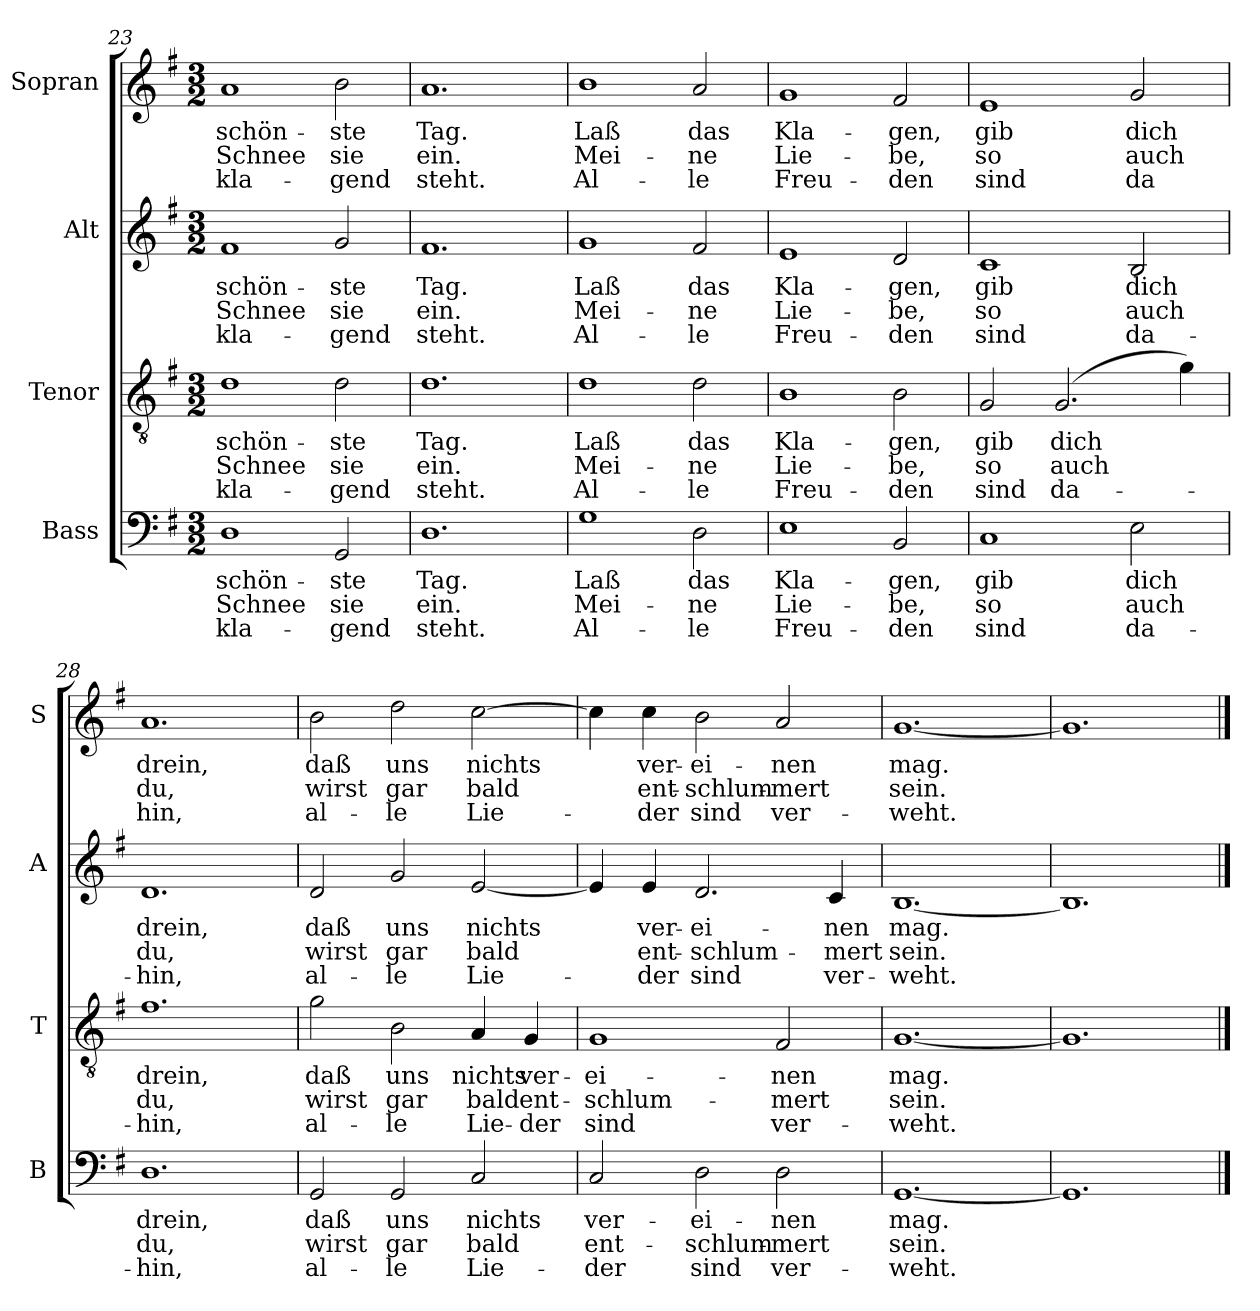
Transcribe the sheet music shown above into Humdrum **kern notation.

**kern	**text	**text	**text	**kern	**text	**text	**text	**kern	**text	**text	**text	**kern	**text	**text	**text
*part4	*part4	*part4	*part4	*part3	*part3	*part3	*part3	*part2	*part2	*part2	*part2	*part1	*part1	*part1	*part1
*staff4	*staff4	*staff4	*staff4	*staff3	*staff3	*staff3	*staff3	*staff2	*staff2	*staff2	*staff2	*staff1	*staff1	*staff1	*staff1
*I"Bass	*	*	*	*I"Tenor	*	*	*	*I"Alt	*	*	*	*I"Sopran	*	*	*
*I'B	*	*	*	*I'T	*	*	*	*I'A	*	*	*	*I'S	*	*	*
*clefF4	*	*	*	*clefGv2	*	*	*	*clefG2	*	*	*	*clefG2	*	*	*
*k[f#]	*	*	*	*k[f#]	*	*	*	*k[f#]	*	*	*	*k[f#]	*	*	*
*G:	*	*	*	*G:	*	*	*	*G:	*	*	*	*G:	*	*	*
*M3/2	*	*	*	*M3/2	*	*	*	*M3/2	*	*	*	*M3/2	*	*	*
=23	=23	=23	=23	=23	=23	=23	=23	=23	=23	=23	=23	=23	=23	=23	=23
!	!LO:LY:b	!LO:LY:b	!LO:LY:b	!	!LO:LY:b	!LO:LY:b	!LO:LY:b	!	!LO:LY:b	!LO:LY:b	!LO:LY:b	!	!LO:LY:b	!LO:LY:b	!LO:LY:b
1D	-schön-	Schnee	kla-	1d	-schön-	Schnee	kla-	1f#	-schön-	Schnee	kla-	1a	-schön-	Schnee	kla-
!	!LO:LY:b	!LO:LY:b	!LO:LY:b	!	!LO:LY:b	!LO:LY:b	!LO:LY:b	!	!LO:LY:b	!LO:LY:b	!LO:LY:b	!	!LO:LY:b	!LO:LY:b	!LO:LY:b
2GG/	-ste	sie	-gend	2d\	-ste	sie	-gend	2g/	-ste	sie	-gend	2b\	-ste	sie	-gend
=24	=24	=24	=24	=24	=24	=24	=24	=24	=24	=24	=24	=24	=24	=24	=24
!	!LO:LY:b	!LO:LY:b	!LO:LY:b	!	!LO:LY:b	!LO:LY:b	!LO:LY:b	!	!LO:LY:b	!LO:LY:b	!LO:LY:b	!	!LO:LY:b	!LO:LY:b	!LO:LY:b
1.D	Tag.	ein.	steht.	1.d	Tag.	ein.	steht.	1.f#	Tag.	ein.	steht.	1.a	Tag.	ein.	steht.
=25	=25	=25	=25	=25	=25	=25	=25	=25	=25	=25	=25	=25	=25	=25	=25
!	!LO:LY:b	!LO:LY:b	!LO:LY:b	!	!LO:LY:b	!LO:LY:b	!LO:LY:b	!	!LO:LY:b	!LO:LY:b	!LO:LY:b	!	!LO:LY:b	!LO:LY:b	!LO:LY:b
1G	Laß	Mei-	Al-	1d	Laß	Mei-	Al-	1g	Laß	Mei-	Al-	1b	Laß	Mei-	Al-
!	!LO:LY:b	!LO:LY:b	!LO:LY:b	!	!LO:LY:b	!LO:LY:b	!LO:LY:b	!	!LO:LY:b	!LO:LY:b	!LO:LY:b	!	!LO:LY:b	!LO:LY:b	!LO:LY:b
2D\	das	-ne	-le	2d\	das	-ne	-le	2f#/	das	-ne	-le	2a/	das	-ne	-le
!!LO:LB:g=z
=26	=26	=26	=26	=26	=26	=26	=26	=26	=26	=26	=26	=26	=26	=26	=26
!	!LO:LY:b	!LO:LY:b	!LO:LY:b	!	!LO:LY:b	!LO:LY:b	!LO:LY:b	!	!LO:LY:b	!LO:LY:b	!LO:LY:b	!	!LO:LY:b	!LO:LY:b	!LO:LY:b
1E	Kla-	Lie-	Freu-	1B	Kla-	Lie-	Freu-	1e	Kla-	Lie-	Freu-	1g	Kla-	Lie-	Freu-
!	!LO:LY:b	!LO:LY:b	!LO:LY:b	!	!LO:LY:b	!LO:LY:b	!LO:LY:b	!	!LO:LY:b	!LO:LY:b	!LO:LY:b	!	!LO:LY:b	!LO:LY:b	!LO:LY:b
2BB/	-gen,	-be,	-den	2B\	-gen,	-be,	-den	2d/	-gen,	-be,	-den	2f#/	-gen,	-be,	-den
=27	=27	=27	=27	=27	=27	=27	=27	=27	=27	=27	=27	=27	=27	=27	=27
!	!LO:LY:b	!LO:LY:b	!LO:LY:b	!	!LO:LY:b	!LO:LY:b	!LO:LY:b	!	!LO:LY:b	!LO:LY:b	!LO:LY:b	!	!LO:LY:b	!LO:LY:b	!LO:LY:b
1C	gib	so	sind	2G/	gib	so	sind	1c	gib	so	sind	1e	gib	so	sind
!	!	!	!	!	!LO:LY:b	!LO:LY:b	!LO:LY:b	!	!	!	!	!	!	!	!
.	.	.	.	(>2.G/	dich	auch	da-	.	.	.	.	.	.	.	.
!	!LO:LY:b	!LO:LY:b	!LO:LY:b	!	!	!	!	!	!LO:LY:b	!LO:LY:b	!LO:LY:b	!	!LO:LY:b	!LO:LY:b	!LO:LY:b
2E\	dich	auch	da-	.	.	.	.	2B/	dich	auch	da-	2g/	dich	auch	da
.	.	.	.	4g\)	.	.	.	.	.	.	.	.	.	.	.
=28	=28	=28	=28	=28	=28	=28	=28	=28	=28	=28	=28	=28	=28	=28	=28
!	!LO:LY:b	!LO:LY:b	!LO:LY:b	!	!LO:LY:b	!LO:LY:b	!LO:LY:b	!	!LO:LY:b	!LO:LY:b	!LO:LY:b	!	!LO:LY:b	!LO:LY:b	!LO:LY:b
1.D	drein,	du,	-hin,	1.f#	drein,	du,	-hin,	1.d	drein,	du,	-hin,	1.a	drein,	du,	hin,
=29	=29	=29	=29	=29	=29	=29	=29	=29	=29	=29	=29	=29	=29	=29	=29
!	!LO:LY:b	!LO:LY:b	!LO:LY:b	!	!LO:LY:b	!LO:LY:b	!LO:LY:b	!	!LO:LY:b	!LO:LY:b	!LO:LY:b	!	!LO:LY:b	!LO:LY:b	!LO:LY:b
2GG/	daß	wirst	al-	2g\	daß	wirst	al-	2d/	daß	wirst	al-	2b\	daß	wirst	al-
!	!LO:LY:b	!LO:LY:b	!LO:LY:b	!	!LO:LY:b	!LO:LY:b	!LO:LY:b	!	!LO:LY:b	!LO:LY:b	!LO:LY:b	!	!LO:LY:b	!LO:LY:b	!LO:LY:b
2GG/	uns	gar	-le	2B\	uns	gar	-le	2g/	uns	gar	-le	2dd\	uns	gar	-le
!	!LO:LY:b	!LO:LY:b	!LO:LY:b	!	!LO:LY:b	!LO:LY:b	!LO:LY:b	!	!LO:LY:b	!LO:LY:b	!LO:LY:b	!	!LO:LY:b	!LO:LY:b	!LO:LY:b
2C/	nichts	bald	Lie-	4A/	nichts	bald	Lie-	[2e/	nichts	bald	Lie-	[2cc\	nichts	bald	Lie-
!	!	!	!	!	!LO:LY:b	!LO:LY:b	!LO:LY:b	!	!	!	!	!	!	!	!
.	.	.	.	4G/	ver-	ent-	-der	.	.	.	.	.	.	.	.
=30	=30	=30	=30	=30	=30	=30	=30	=30	=30	=30	=30	=30	=30	=30	=30
!	!LO:LY:b	!LO:LY:b	!LO:LY:b	!	!LO:LY:b	!LO:LY:b	!LO:LY:b	!	!	!	!	!	!	!	!
2C/	ver-	ent-	-der	1G	-ei-	-schlum-	sind	4e/]	.	.	.	4cc\]	.	.	.
!	!	!	!	!	!	!	!	!	!LO:LY:b	!LO:LY:b	!LO:LY:b	!	!LO:LY:b	!LO:LY:b	!LO:LY:b
.	.	.	.	.	.	.	.	4e/	ver-	ent-	-der	4cc\	ver-	ent-	-der
!	!LO:LY:b	!LO:LY:b	!LO:LY:b	!	!	!	!	!	!LO:LY:b	!LO:LY:b	!LO:LY:b	!	!LO:LY:b	!LO:LY:b	!LO:LY:b
2D\	-ei-	-schlum-	sind	.	.	.	.	2.d/	-ei-	-schlum-	sind	2b\	-ei-	-schlum-	sind
!	!LO:LY:b	!LO:LY:b	!LO:LY:b	!	!LO:LY:b	!LO:LY:b	!LO:LY:b	!	!	!	!	!	!LO:LY:b	!LO:LY:b	!LO:LY:b
2D\	-nen	-mert	ver-	2F#/	-nen	-mert	ver-	.	.	.	.	2a/	-nen	-mert	ver-
!	!	!	!	!	!	!	!	!	!LO:LY:b	!LO:LY:b	!LO:LY:b	!	!	!	!
.	.	.	.	.	.	.	.	4c/	-nen	-mert	ver-	.	.	.	.
=31	=31	=31	=31	=31	=31	=31	=31	=31	=31	=31	=31	=31	=31	=31	=31
!	!LO:LY:b	!LO:LY:b	!LO:LY:b	!	!LO:LY:b	!LO:LY:b	!LO:LY:b	!	!LO:LY:b	!LO:LY:b	!LO:LY:b	!	!LO:LY:b	!LO:LY:b	!LO:LY:b
[1.GG	mag.	sein.	-weht.	[1.G	mag.	sein.	-weht.	[1.B	mag.	sein.	-weht.	[1.g	mag.	sein.	-weht.
=32	=32	=32	=32	=32	=32	=32	=32	=32	=32	=32	=32	=32	=32	=32	=32
1.GG]	.	.	.	1.G]	.	.	.	1.B]	.	.	.	1.g]	.	.	.
==	==	==	==	==	==	==	==	==	==	==	==	==	==	==	==
*-	*-	*-	*-	*-	*-	*-	*-	*-	*-	*-	*-	*-	*-	*-	*-
